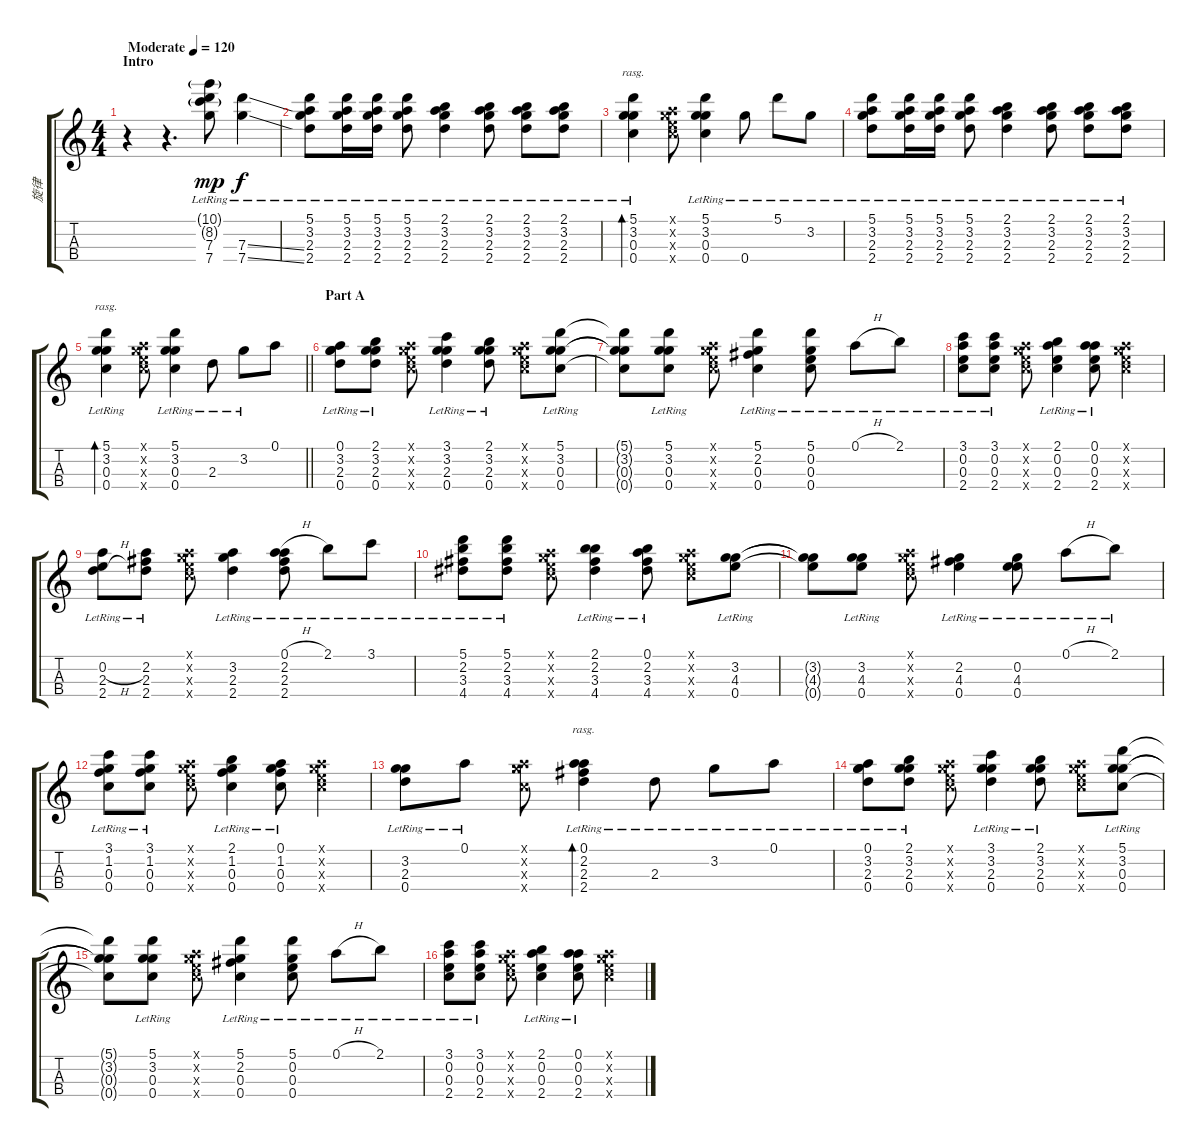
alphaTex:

\track ("旋律" "旋律") {instrument acousticguitarnylon}
\staff {score tabs}
\tuning (A4 E4 C4 G4) {hide}
\ts (4 4)
\section ("" "Intro")
\tempo (120 "Moderate")
\clef g2
\ks c
r.4{dy mp instrument acousticguitarnylon} r.4{d} (10.1{g lr} 8.2{g lr} 7.3{lr} 7.4{lr}).8 (7.3{ss lr} 7.4{ss lr}).4{dy f} |
(5.1{lr} 3.2{lr} 2.3{lr} 2.4{lr}).8 (5.1{lr} 3.2{lr} 2.3{lr} 2.4{lr}).16 (5.1{lr} 3.2{lr} 2.3{lr} 2.4{lr}).16 (5.1{lr} 3.2{lr} 2.3{lr} 2.4{lr}).8 (2.1{lr} 3.2{lr} 2.3{lr} 2.4{lr}).4 (2.1{lr} 3.2{lr} 2.3{lr} 2.4{lr}).8 (2.1{lr} 3.2{lr} 2.3{lr} 2.4{lr}).8 (2.1{lr} 3.2{lr} 2.3{lr} 2.4{lr}).8 |
(5.1{lr} 3.2{lr} 0.3{lr} 0.4{lr}).4{bd 60 rasg ii} (0.1{x} 0.2{x} 0.3{x} 0.4{x}).8 (5.1{lr} 3.2{lr} 0.3{lr} 0.4{lr}).4 0.4{lr}.8 5.1{lr}.8 3.2{lr}.8 |
(5.1{lr} 3.2{lr} 2.3{lr} 2.4{lr}).8 (5.1{lr} 3.2{lr} 2.3{lr} 2.4{lr}).16 (5.1{lr} 3.2{lr} 2.3{lr} 2.4{lr}).16 (5.1{lr} 3.2{lr} 2.3{lr} 2.4{lr}).8 (2.1{lr} 3.2{lr} 2.3{lr} 2.4{lr}).4 (2.1{lr} 3.2{lr} 2.3{lr} 2.4{lr}).8 (2.1{lr} 3.2{lr} 2.3{lr} 2.4{lr}).8 (2.1{lr} 3.2{lr} 2.3{lr} 2.4{lr}).8 |
\barLineRight lightlight
(5.1{lr} 3.2{lr} 0.3{lr} 0.4{lr}).4{bd 60 rasg ii} (0.1{x} 0.2{x} 0.3{x} 0.4{x}).8 (5.1{lr} 3.2{lr} 0.3{lr} 0.4{lr}).4 2.3{lr}.8 3.2{lr}.8 0.1.8 |
\section ("" "Part A")
(0.1{lr} 3.2{lr} 2.3{lr} 0.4{lr}).8 (2.1{lr} 3.2{lr} 2.3{lr} 0.4{lr}).8 (0.1{x} 0.2{x} 0.3{x} 0.4{x}).8 (3.1{lr} 3.2{lr} 2.3{lr} 0.4{lr}).4 (2.1{lr} 3.2{lr} 2.3{lr} 0.4{lr}).8 (0.1{x} 0.2{x} 0.3{x} 0.4{x}).8 (5.1{lr} 3.2{lr} 0.3{lr} 0.4{lr}).8 |
(5.1{t} 3.2{t} 0.3{t} 0.4{t}).8 (5.1{lr} 3.2{lr} 0.3{lr} 0.4{lr}).8 (0.1{x} 0.2{x} 0.3{x} 0.4{x}).8 (5.1{lr} 2.2{lr} 0.3{lr} 0.4{lr}).4 (5.1{lr} 0.2{lr} 0.3{lr} 0.4{lr}).8 0.1{h lr}.8 2.1{lr}.8 |
(3.1{lr} 0.2{lr} 0.3{lr} 2.4{lr}).8 (3.1{lr} 0.2{lr} 0.3{lr} 2.4{lr}).8 (0.1{x} 0.2{x} 0.3{x} 0.4{x}).8 (2.1{lr} 0.2{lr} 0.3{lr} 2.4{lr}).4 (0.1{lr} 0.2{lr} 0.3{lr} 2.4{lr}).8 (0.1{x} 0.2{x} 0.3{x} 0.4{x}).4 |
(0.2{h lr} 2.3{lr} 2.4{lr}).8 (2.2{lr} 2.3{lr} 2.4{lr}).8 (0.1{x} 0.2{x} 0.3{x} 0.4{x}).8 (3.2{lr} 2.3{lr} 2.4{lr}).4 (0.1{h lr} 2.2{lr} 2.3{lr} 2.4{lr}).8 2.1{lr}.8 3.1{lr}.8 |
(5.1{lr} 2.2{lr} 3.3{lr} 4.4{lr}).8 (5.1{lr} 2.2{lr} 3.3{lr} 4.4{lr}).8 (0.1{x} 0.2{x} 0.3{x} 0.4{x}).8 (2.1{lr} 2.2{lr} 3.3{lr} 4.4{lr}).4 (0.1{lr} 2.2{lr} 3.3{lr} 4.4{lr}).8 (0.1{x} 0.2{x} 0.3{x} 0.4{x}).8 (3.2{lr} 4.3{lr} 0.4{lr}).8 |
(3.2{t} 4.3{t} 0.4{t}).8 (3.2{lr} 4.3{lr} 0.4{lr}).8 (0.1{x} 0.2{x} 0.3{x} 0.4{x}).8 (2.2{lr} 4.3{lr} 0.4{lr}).4 (0.2{lr} 4.3{lr} 0.4{lr}).8 0.1{h lr}.8 2.1{lr}.8 |
(3.1{lr} 1.2{lr} 0.3{lr} 0.4{lr}).8 (3.1{lr} 1.2{lr} 0.3{lr} 0.4{lr}).8 (0.1{x} 0.2{x} 0.3{x} 0.4{x}).8 (2.1{lr} 1.2{lr} 0.3{lr} 0.4{lr}).4 (0.1{lr} 1.2{lr} 0.3{lr} 0.4{lr}).8 (0.1{x} 0.2{x} 0.3{x} 0.4{x}).4 |
(3.2{lr} 2.3{lr} 0.4{lr}).8 0.1{lr}.8 (0.1{x} 3.2{x} 0.3{x} 0.4{x}).8 (0.1{lr} 2.2{lr} 2.3{lr} 2.4{lr}).4{bd 60 rasg ii} 2.3{lr}.8 3.2{lr}.8 0.1{lr}.8 |
(0.1{lr} 3.2{lr} 2.3{lr} 0.4{lr}).8 (2.1{lr} 3.2{lr} 2.3{lr} 0.4{lr}).8 (0.1{x} 0.2{x} 0.3{x} 0.4{x}).8 (3.1{lr} 3.2{lr} 2.3{lr} 0.4{lr}).4 (2.1{lr} 3.2{lr} 2.3{lr} 0.4{lr}).8 (0.1{x} 0.2{x} 0.3{x} 0.4{x}).8 (5.1{lr} 3.2{lr} 0.3{lr} 0.4{lr}).8 |
(5.1{t} 3.2{t} 0.3{t} 0.4{t}).8 (5.1{lr} 3.2{lr} 0.3{lr} 0.4{lr}).8 (0.1{x} 0.2{x} 0.3{x} 0.4{x}).8 (5.1{lr} 2.2{lr} 0.3{lr} 0.4{lr}).4 (5.1{lr} 0.2{lr} 0.3{lr} 0.4{lr}).8 0.1{h lr}.8 2.1{lr}.8 |
(3.1{lr} 0.2{lr} 0.3{lr} 2.4{lr}).8 (3.1{lr} 0.2{lr} 0.3{lr} 2.4{lr}).8 (0.1{x} 0.2{x} 0.3{x} 0.4{x}).8 (2.1{lr} 0.2{lr} 0.3{lr} 2.4{lr}).4 (0.1{lr} 0.2{lr} 0.3{lr} 2.4{lr}).8 (0.1{x} 0.2{x} 0.3{x} 0.4{x}).4
